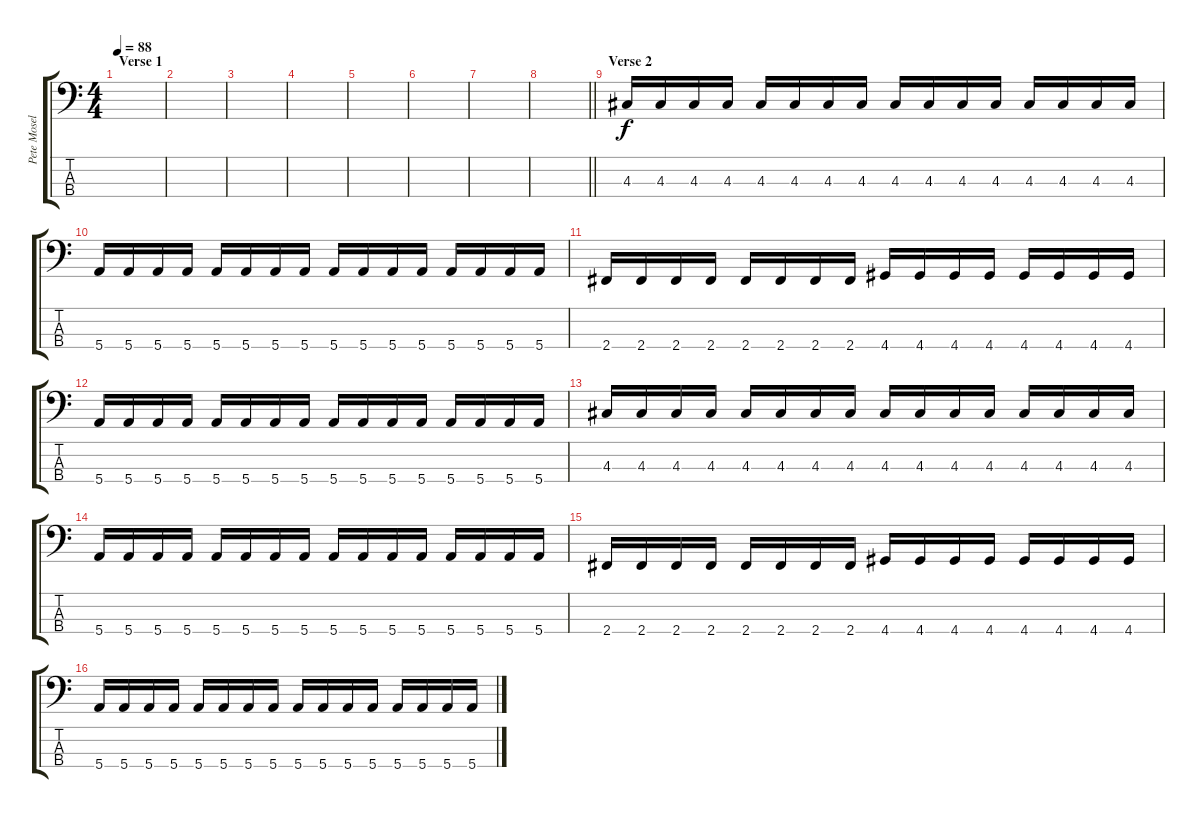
\track ("Pete Mosely (Bass)" "Pete Mosel") {instrument electricbassfinger}
\staff {score tabs}
\tuning (G2 D2 A1 E1) {hide}
\ts (4 4)
\section ("" "Verse 1")
\tempo 88
\clef f4
\ks c
|
|
|
|
|
|
|
\barLineRight lightlight
|
\section ("" "Verse 2")
4.3.16 4.3.16 4.3.16 4.3.16 4.3.16 4.3.16 4.3.16 4.3.16 4.3.16 4.3.16 4.3.16 4.3.16 4.3.16 4.3.16 4.3.16 4.3.16 |
5.4.16 5.4.16 5.4.16 5.4.16 5.4.16 5.4.16 5.4.16 5.4.16 5.4.16 5.4.16 5.4.16 5.4.16 5.4.16 5.4.16 5.4.16 5.4.16 |
2.4.16 2.4.16 2.4.16 2.4.16 2.4.16 2.4.16 2.4.16 2.4.16 4.4.16 4.4.16 4.4.16 4.4.16 4.4.16 4.4.16 4.4.16 4.4.16 |
5.4.16 5.4.16 5.4.16 5.4.16 5.4.16 5.4.16 5.4.16 5.4.16 5.4.16 5.4.16 5.4.16 5.4.16 5.4.16 5.4.16 5.4.16 5.4.16 |
4.3.16 4.3.16 4.3.16 4.3.16 4.3.16 4.3.16 4.3.16 4.3.16 4.3.16 4.3.16 4.3.16 4.3.16 4.3.16 4.3.16 4.3.16 4.3.16 |
5.4.16 5.4.16 5.4.16 5.4.16 5.4.16 5.4.16 5.4.16 5.4.16 5.4.16 5.4.16 5.4.16 5.4.16 5.4.16 5.4.16 5.4.16 5.4.16 |
2.4.16 2.4.16 2.4.16 2.4.16 2.4.16 2.4.16 2.4.16 2.4.16 4.4.16 4.4.16 4.4.16 4.4.16 4.4.16 4.4.16 4.4.16 4.4.16 |
5.4.16 5.4.16 5.4.16 5.4.16 5.4.16 5.4.16 5.4.16 5.4.16 5.4.16 5.4.16 5.4.16 5.4.16 5.4.16 5.4.16 5.4.16 5.4.16
